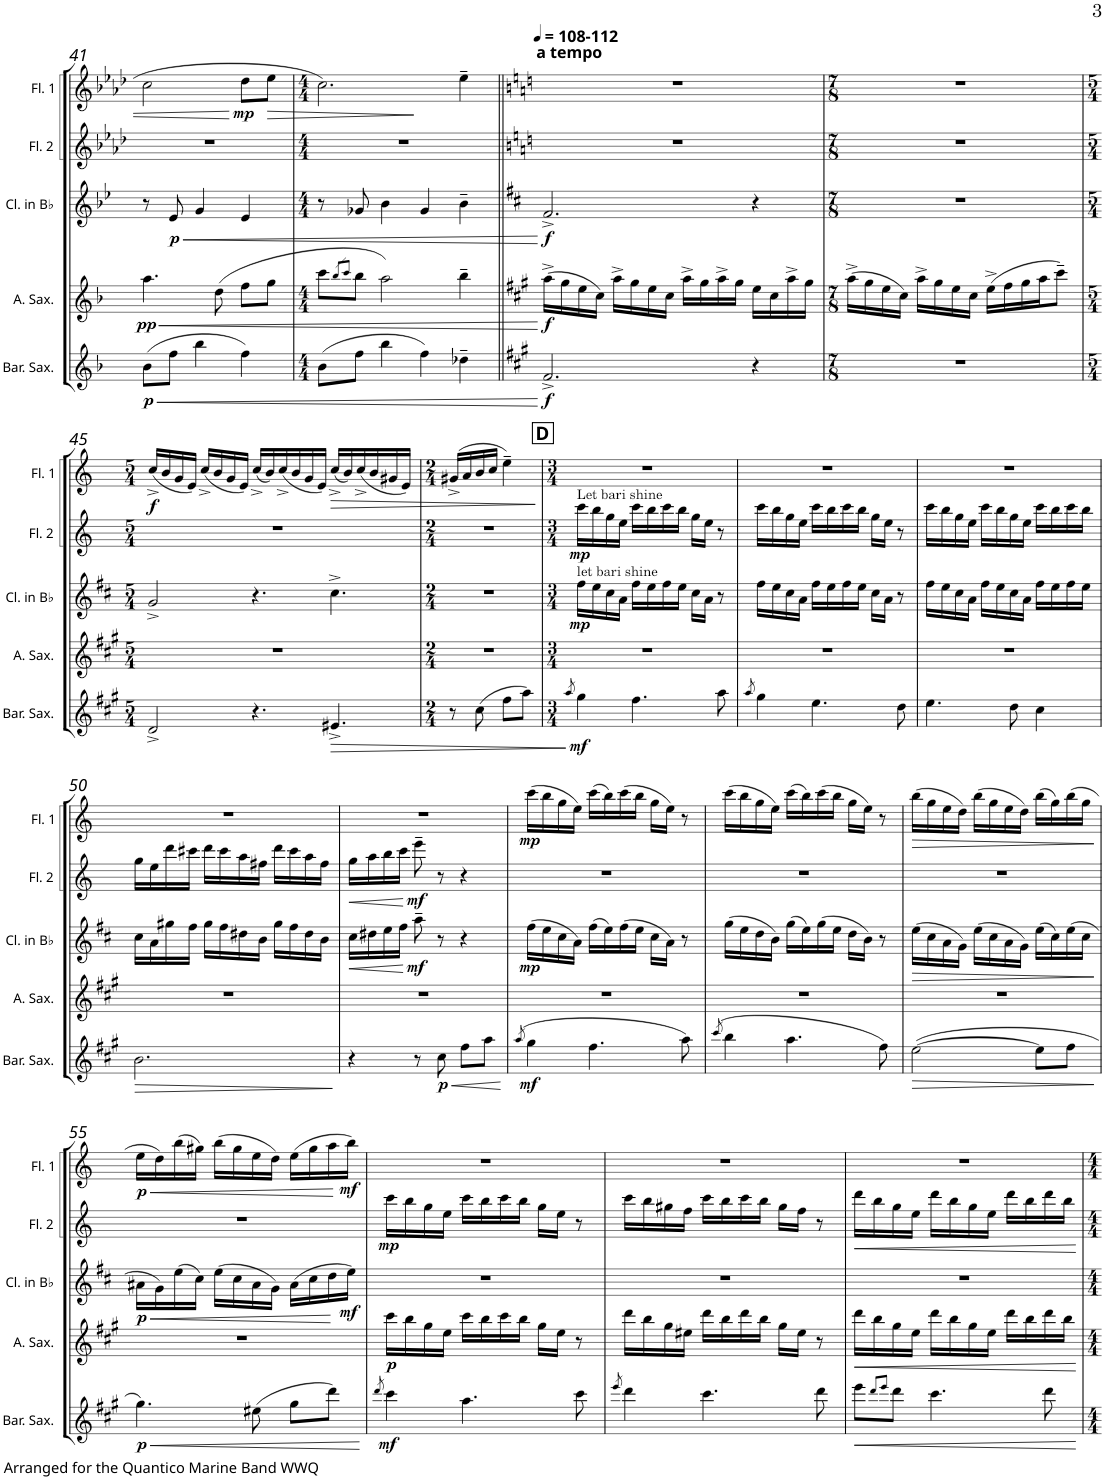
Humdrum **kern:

**kern	**dynam	**kern	**dynam	**kern	**dynam	**kern	**dynam	**kern	**dynam
*part5	*part5	*part4	*part4	*part3	*part3	*part2	*part2	*part1	*part1
*staff5	*staff5	*staff4	*staff4	*staff3	*staff3	*staff2	*staff2	*staff1	*staff1
*I"Bari Saxophone	*	*I"Alto Saxophone	*	*I"Bb Clarinet	*	*I"2nd Flute	*	*I"1st Flute	*
*I'Bar. Sax.	*	*I'A. Sax.	*	*	*	*I'Fl. 2	*	*I'Fl. 1	*
!!LO:PB:g=z
*clefG2	*	*clefG2	*	*clefG2	*	*clefG2	*	*clefG2	*
*Trd12c21	*	*Trd5c9	*	*Trd1c2	*	*	*	*	*
*k[b-]	*	*k[b-]	*	*k[b-e-]	*	*k[b-e-a-d-]	*	*k[b-e-a-d-]	*
*M3/4	*	*M3/4	*	*M3/4	*	*M3/4	*	*M3/4	*
=41	=41	=41	=41	=41	=41	=41	=41	=41	=41
!	!LO:HP:b	!	!LO:HP:b	!	!	!	!	!	!
!	!LO:DY:n=1:b	!	!LO:DY:n=1:b	!	!	!	!	!	!
(8b-\L	< p	4.aa\	< pp	8r	.	2.r	.	2cc\	.
!	!	!	!	!	!LO:HP:b	!	!	!	!
!	!	!	!	!	!LO:DY:n=1:b	!	!	!	!
8ff\J	.	.	.	8e-/	< p	.	.	.	.
4bb-\	.	.	.	4g/	.	.	.	.	.
.	.	(8dd\	.	.	.	.	.	.	.
!	!	!	!	!	!	!	!	!	!LO:DY:b
4ff\)	.	8ff\L	.	4e-/	.	.	.	8dd-\L	mp
!	!	!	!	!	!	!	!	!	!LO:HP:b
.	.	8gg\J	.	.	.	.	.	8ee-\J	>
=42	=42	=42	=42	=42	=42	=42	=42	=42	=42
*M4/4	*	*M4/4	*	*M4/4	*	*M4/4	*	*M4/4	*
(8b-\L	.	8ccc\L	.	8r	.	1r	.	2.cc\	.
.	.	8qbb-/L	.	.	.	.	.	.	.
.	.	8qccc/J	.	.	.	.	.	.	.
8ff\J	.	8bb-\J	.	8g-X/	.	.	.	.	.
4bb-\	.	2aa\)	.	4b-\	.	.	.	.	.
4ff\)	.	.	.	4g-/	.	.	.	.	.
4dd-X~\	.	4bb-~\	.	4b-~\	.	.	.	4ee-~\	]
.	[	.	[	.	[	.	.	.	.
=43||	=43||	=43||	=43||	=43||	=43||	=43||	=43||	=43||	=43||
*k[f#c#g#]	*	*k[f#c#g#]	*	*k[f#c#]	*	*k[]	*	*k[]	*
*	*	*	*	*	*	*	*	*MM108	*
!	!	!	!	!	!	!	!	!LO:TX:a:B:t=a tempo	!
!	!	!	!	!	!	!	!	!LO:TX:a:B:t=-112	!
!	!LO:DY:b	!	!LO:DY:b	!	!LO:DY:b	!	!	!	!
2.f#^/	f	(16aa^\LL	f	2.f#^/	f	1r	.	1r	.
.	.	16gg#\	.	.	.	.	.	.	.
.	.	16ee\	.	.	.	.	.	.	.
.	.	16cc#\JJ)	.	.	.	.	.	.	.
.	.	16aa^\LL	.	.	.	.	.	.	.
.	.	16gg#\	.	.	.	.	.	.	.
.	.	16ee\	.	.	.	.	.	.	.
.	.	16cc#\JJ	.	.	.	.	.	.	.
.	.	16aa^\LL	.	.	.	.	.	.	.
.	.	16gg#\	.	.	.	.	.	.	.
.	.	16aa^\	.	.	.	.	.	.	.
.	.	16gg#\JJ	.	.	.	.	.	.	.
4r	.	16ee\LL	.	4r	.	.	.	.	.
.	.	16cc#\	.	.	.	.	.	.	.
.	.	16aa^\	.	.	.	.	.	.	.
.	.	16gg#\JJ	.	.	.	.	.	.	.
=44	=44	=44	=44	=44	=44	=44	=44	=44	=44
*M7/8	*	*M7/8	*	*M7/8	*	*M7/8	*	*M7/8	*
2..r	.	(16aa^\LL	.	2..r	.	2..r	.	2..r	.
.	.	16gg#\	.	.	.	.	.	.	.
.	.	16ee\	.	.	.	.	.	.	.
.	.	16cc#\JJ)	.	.	.	.	.	.	.
.	.	16aa^\LL	.	.	.	.	.	.	.
.	.	16gg#\	.	.	.	.	.	.	.
.	.	16ee\	.	.	.	.	.	.	.
.	.	16cc#\JJ	.	.	.	.	.	.	.
.	.	(16ee^\LL	.	.	.	.	.	.	.
.	.	16ff#\	.	.	.	.	.	.	.
.	.	16gg#\	.	.	.	.	.	.	.
.	.	16aa\J	.	.	.	.	.	.	.
.	.	8ccc#~\J)	.	.	.	.	.	.	.
!!LO:LB:g=z
=45	=45	=45	=45	=45	=45	=45	=45	=45	=45
*M5/4	*	*M5/4	*	*M5/4	*	*M5/4	*	*M5/4	*
!	!	!	!	!	!	!	!	!	!LO:DY:b
2d^/	.	4%5r	.	2g^/	.	4%5r	.	(16cc^/LL	f
.	.	.	.	.	.	.	.	16b/	.
.	.	.	.	.	.	.	.	16g/	.
.	.	.	.	.	.	.	.	16e/JJ)	.
.	.	.	.	.	.	.	.	(16cc^/LL	.
.	.	.	.	.	.	.	.	16b/	.
.	.	.	.	.	.	.	.	16g/	.
.	.	.	.	.	.	.	.	16e/JJ)	.
4.r	.	.	.	4.r	.	.	.	(16cc^/LL	.
.	.	.	.	.	.	.	.	16b/)	.
.	.	.	.	.	.	.	.	(16cc^/	.
.	.	.	.	.	.	.	.	16b/	.
.	.	.	.	.	.	.	.	16g/	.
.	.	.	.	.	.	.	.	16e/JJ)	.
!	!LO:HP:b	!	!	!	!	!	!	!	!LO:HP:b
4.e#X^/	>	.	.	4.cc#^\	.	.	.	(16cc^/LL	>
.	.	.	.	.	.	.	.	16b/)	.
.	.	.	.	.	.	.	.	(16cc^/	.
.	.	.	.	.	.	.	.	16b/	.
.	.	.	.	.	.	.	.	16g#X/	.
.	.	.	.	.	.	.	.	16e/JJ)	.
=46	=46	=46	=46	=46	=46	=46	=46	=46	=46
*M2/4	*	*M2/4	*	*M2/4	*	*M2/4	*	*M2/4	*
8r	.	2r	.	2r	.	2r	.	(16g#X^/LL	.
.	.	.	.	.	.	.	.	16a/	.
(8cc#\	.	.	.	.	.	.	.	16b/	.
.	.	.	.	.	.	.	.	16cc/JJ	.
8ff#\L	.	.	.	.	.	.	.	4ee~\)	.
8aa\J)	.	.	.	.	.	.	.	.	.
.	]	.	.	.	.	.	.	.	]
!!LO:REH:place=s1:a:B:cj:fs=14:t=D
=47	=47	=47	=47	=47	=47	=47	=47	=47	=47
*M3/4	*	*M3/4	*	*M3/4	*	*M3/4	*	*M3/4	*
8qaa/	.	.	.	.	.	.	.	.	.
!	!	!	!	!	!	!LO:TX:a:t=Let bari shine	!	!	!
!	!	!	!	!LO:TX:a:t=let bari shine	!	!	!	!	!
!	!LO:DY:b	!	!	!	!LO:DY:b	!	!LO:DY:b	!	!
4gg#\	mf	2.r	.	16ff#\LL	mp	16ccc\LL	mp	2.r	.
.	.	.	.	16ee\	.	16bb\	.	.	.
.	.	.	.	16cc#\	.	16gg\	.	.	.
.	.	.	.	16a\JJ	.	16ee\JJ	.	.	.
4.ff#\	.	.	.	16ff#\LL	.	16ccc\LL	.	.	.
.	.	.	.	16ee\	.	16bb\	.	.	.
.	.	.	.	16ff#\	.	16ccc\	.	.	.
.	.	.	.	16ee\JJ	.	16bb\JJ	.	.	.
.	.	.	.	16cc#\LL	.	16gg\LL	.	.	.
.	.	.	.	16a\JJ	.	16ee\JJ	.	.	.
8aa\	.	.	.	8r	.	8r	.	.	.
=48	=48	=48	=48	=48	=48	=48	=48	=48	=48
8qaa/	.	.	.	.	.	.	.	.	.
4gg#\	.	2.r	.	16ff#\LL	.	16ccc\LL	.	2.r	.
.	.	.	.	16ee\	.	16bb\	.	.	.
.	.	.	.	16cc#\	.	16gg\	.	.	.
.	.	.	.	16a\JJ	.	16ee\JJ	.	.	.
4.ee\	.	.	.	16ff#\LL	.	16ccc\LL	.	.	.
.	.	.	.	16ee\	.	16bb\	.	.	.
.	.	.	.	16ff#\	.	16ccc\	.	.	.
.	.	.	.	16ee\JJ	.	16bb\JJ	.	.	.
.	.	.	.	16cc#\LL	.	16gg\LL	.	.	.
.	.	.	.	16a\JJ	.	16ee\JJ	.	.	.
8dd\	.	.	.	8r	.	8r	.	.	.
=49	=49	=49	=49	=49	=49	=49	=49	=49	=49
4.ee\	.	2.r	.	16ff#\LL	.	16ccc\LL	.	2.r	.
.	.	.	.	16ee\	.	16bb\	.	.	.
.	.	.	.	16cc#\	.	16gg\	.	.	.
.	.	.	.	16a\JJ	.	16ee\JJ	.	.	.
.	.	.	.	16ff#\LL	.	16ccc\LL	.	.	.
.	.	.	.	16ee\	.	16bb\	.	.	.
8dd\	.	.	.	16cc#\	.	16gg\	.	.	.
.	.	.	.	16a\JJ	.	16ee\JJ	.	.	.
4cc#\	.	.	.	16ff#\LL	.	16ccc\LL	.	.	.
.	.	.	.	16ee\	.	16bb\	.	.	.
.	.	.	.	16ff#\	.	16ccc\	.	.	.
.	.	.	.	16ee\JJ	.	16bb\JJ	.	.	.
!!LO:LB:g=z
=50	=50	=50	=50	=50	=50	=50	=50	=50	=50
!	!LO:HP:b	!	!	!	!	!	!	!	!
2.b\	>	2.r	.	16cc#\LL	.	16gg\LL	.	2.r	.
.	.	.	.	16a\	.	16ee\	.	.	.
.	.	.	.	16gg#X\	.	16ddd\	.	.	.
.	.	.	.	16ff#\JJ	.	16ccc#X\JJ	.	.	.
.	.	.	.	16gg#\LL	.	16ddd\LL	.	.	.
.	.	.	.	16ff#\	.	16ccc#\	.	.	.
.	.	.	.	16dd#X\	.	16aa\	.	.	.
.	.	.	.	16b\JJ	.	16ff#X\JJ	.	.	.
.	.	.	.	16gg#\LL	.	16ddd\LL	.	.	.
.	.	.	.	16ff#\	.	16ccc#\	.	.	.
.	.	.	.	16dd#\	.	16aa\	.	.	.
.	.	.	.	16b\JJ	.	16ff#\JJ	.	.	.
.	]	.	.	.	.	.	.	.	.
=51	=51	=51	=51	=51	=51	=51	=51	=51	=51
!	!	!	!	!	!LO:HP:b	!	!LO:HP:b	!	!
4r	.	2.r	.	16cc#\LL	<	16gg\LL	<	2.r	.
.	.	.	.	16dd#X\	.	16aa\	.	.	.
.	.	.	.	16ee\	.	16bb\	.	.	.
.	.	.	.	16ff#\JJ	.	16ccc\JJ	.	.	.
!	!	!	!	!	!LO:DY:n=1:b	!	!LO:DY:n=1:b	!	!
8r	.	.	.	8aa~\	[ mf	8eee~\	[ mf	.	.
!	!LO:HP:b	!	!	!	!	!	!	!	!
!	!LO:DY:n=1:b	!	!	!	!	!	!	!	!
8cc#\	< p	.	.	8r	.	8r	.	.	.
8ff#\L	.	.	.	4r	.	4r	.	.	.
8aa\J	.	.	.	.	.	.	.	.	.
.	[	.	.	.	.	.	.	.	.
=52	=52	=52	=52	=52	=52	=52	=52	=52	=52
(8qaa/	.	.	.	.	.	.	.	.	.
!	!LO:DY:b	!	!	!	!LO:DY:b	!	!	!	!LO:DY:b
4gg#\	mf	2.r	.	(16ff#\LL	mp	2.r	.	(16ccc\LL	mp
.	.	.	.	16ee\	.	.	.	16bb\	.
.	.	.	.	16cc#\	.	.	.	16gg\	.
.	.	.	.	16a\JJ)	.	.	.	16ee\JJ)	.
4.ff#\	.	.	.	(16ff#\LL	.	.	.	(16ccc\LL	.
.	.	.	.	16ee\)	.	.	.	16bb\)	.
.	.	.	.	(16ff#\	.	.	.	(16ccc\	.
.	.	.	.	16ee\JJ	.	.	.	16bb\JJ	.
.	.	.	.	16cc#\LL	.	.	.	16gg\LL	.
.	.	.	.	16a\JJ)	.	.	.	16ee\JJ)	.
8aa\)	.	.	.	8r	.	.	.	8r	.
=53	=53	=53	=53	=53	=53	=53	=53	=53	=53
(8qccc#/	.	.	.	.	.	.	.	.	.
4bb\	.	2.r	.	(16gg\LL	.	2.r	.	(16ccc\LL	.
.	.	.	.	16ee\	.	.	.	16bb\	.
.	.	.	.	16dd\	.	.	.	16gg\	.
.	.	.	.	16b\JJ)	.	.	.	16ee\JJ)	.
4.aa\	.	.	.	(16gg\LL	.	.	.	(16ccc\LL	.
.	.	.	.	16ee\)	.	.	.	16bb\)	.
.	.	.	.	(16gg\	.	.	.	(16ccc\	.
.	.	.	.	16ee\JJ	.	.	.	16bb\JJ	.
.	.	.	.	16dd\LL	.	.	.	16gg\LL	.
.	.	.	.	16b\JJ)	.	.	.	16ee\JJ)	.
8ff#\)	.	.	.	8r	.	.	.	8r	.
=54	=54	=54	=54	=54	=54	=54	=54	=54	=54
!	!LO:HP:b	!	!	!	!LO:HP:b	!	!	!	!LO:HP:b
([2ee\	>	2.r	.	(16ee\LL	>	2.r	.	(16bb\LL	>
.	.	.	.	16cc#\	.	.	.	16gg\	.
.	.	.	.	16a\	.	.	.	16ee\	.
.	.	.	.	16g\JJ)	.	.	.	16dd\JJ)	.
.	.	.	.	(16ee\LL	.	.	.	(16bb\LL	.
.	.	.	.	16cc#\	.	.	.	16gg\	.
.	.	.	.	16a\	.	.	.	16ee\	.
.	.	.	.	16g\JJ)	.	.	.	16dd\JJ)	.
8ee\L]	.	.	.	(16ee\LL	.	.	.	(16bb\LL	.
.	.	.	.	16cc#\)	.	.	.	16gg\)	.
8ff#\J	.	.	.	(16ee\	.	.	.	(16bb\	.
.	.	.	.	16cc#\JJ	.	.	.	16gg\JJ	.
.	]	.	.	.	]	.	.	.	]
!!LO:LB:g=z
=55	=55	=55	=55	=55	=55	=55	=55	=55	=55
!	!LO:HP:b	!	!	!	!LO:HP:b	!	!	!	!LO:HP:b
!	!LO:DY:n=1:b	!	!	!	!LO:DY:n=1:b	!	!	!	!LO:DY:n=1:b
4.gg#\)	< p	2.r	.	16a#X\LL	< p	2.r	.	16ee\LL	< p
.	.	.	.	16g\)	.	.	.	16dd\)	.
.	.	.	.	(16ee\	.	.	.	(16bb\	.
.	.	.	.	16cc#\JJ)	.	.	.	16gg#X\JJ)	.
.	.	.	.	(16ee\LL	.	.	.	(16bb\LL	.
.	.	.	.	16cc#\	.	.	.	16gg#\	.
(8ee#X\	.	.	.	16a#\	.	.	.	16ee\	.
.	.	.	.	16g\JJ)	.	.	.	16dd\JJ)	.
8gg#\L	.	.	.	(16a#\LL	.	.	.	(16ee\LL	.
.	.	.	.	16cc#\	.	.	.	16gg#\	.
8ddd\J)	.	.	.	16dd\	.	.	.	16aa\	[
!	!	!	!	!	!LO:DY:n=2:b	!	!	!	!LO:DY:n=2:b
.	.	.	.	16ee\JJ)	mf	.	.	16bb\JJ)	mf
.	[	.	.	.	[	.	.	.	.
=56	=56	=56	=56	=56	=56	=56	=56	=56	=56
8qddd/	.	.	.	.	.	.	.	.	.
!	!LO:DY:b	!	!LO:DY:b	!	!	!	!LO:DY:b	!	!
4ccc#\	mf	16ccc#\LL	p	2.r	.	16ccc\LL	mp	2.r	.
.	.	16bb\	.	.	.	16bb\	.	.	.
.	.	16gg#\	.	.	.	16gg\	.	.	.
.	.	16ee\JJ	.	.	.	16ee\JJ	.	.	.
4.aa\	.	16ccc#\LL	.	.	.	16ccc\LL	.	.	.
.	.	16bb\	.	.	.	16bb\	.	.	.
.	.	16ccc#\	.	.	.	16ccc\	.	.	.
.	.	16bb\JJ	.	.	.	16bb\JJ	.	.	.
.	.	16gg#\LL	.	.	.	16gg\LL	.	.	.
.	.	16ee\JJ	.	.	.	16ee\JJ	.	.	.
8ccc#\	.	8r	.	.	.	8r	.	.	.
=57	=57	=57	=57	=57	=57	=57	=57	=57	=57
8qeee/	.	.	.	.	.	.	.	.	.
4ddd\	.	16ddd\LL	.	2.r	.	16ccc\LL	.	2.r	.
.	.	16bb\	.	.	.	16bb\	.	.	.
.	.	16gg#\	.	.	.	16gg#X\	.	.	.
.	.	16ee#X\JJ	.	.	.	16ff\JJ	.	.	.
4.ccc#\	.	16ddd\LL	.	.	.	16ccc\LL	.	.	.
.	.	16bb\	.	.	.	16bb\	.	.	.
.	.	16ddd\	.	.	.	16ccc\	.	.	.
.	.	16bb\JJ	.	.	.	16bb\JJ	.	.	.
.	.	16gg#\LL	.	.	.	16gg#\LL	.	.	.
.	.	16ee#\JJ	.	.	.	16ff\JJ	.	.	.
8ddd\	.	8r	.	.	.	8r	.	.	.
=58	=58	=58	=58	=58	=58	=58	=58	=58	=58
!	!LO:HP:b	!	!LO:HP:b	!	!	!	!LO:HP:b	!	!
8eee\L	<	16ddd\LL	<	2.r	.	16ddd\LL	<	2.r	.
.	.	16bb\	.	.	.	16bb\	.	.	.
8qddd/L	.	.	.	.	.	.	.	.	.
8qeee/J	.	.	.	.	.	.	.	.	.
8ddd\J	.	16gg#\	.	.	.	16gg\	.	.	.
.	.	16ee\JJ	.	.	.	16ee\JJ	.	.	.
4.ccc#\	.	16ddd\LL	.	.	.	16ddd\LL	.	.	.
.	.	16bb\	.	.	.	16bb\	.	.	.
.	.	16gg#\	.	.	.	16gg\	.	.	.
.	.	16ee\JJ	.	.	.	16ee\JJ	.	.	.
.	.	16ddd\LL	.	.	.	16ddd\LL	.	.	.
.	.	16bb\	.	.	.	16bb\	.	.	.
8ddd\	.	16ddd\	.	.	.	16ddd\	.	.	.
.	.	16bb\JJ	.	.	.	16bb\JJ	.	.	.
.	[	.	[	.	.	.	[	.	.
=	=	=	=	=	=	=	=	=	=
*-	*-	*-	*-	*-	*-	*-	*-	*-	*-
